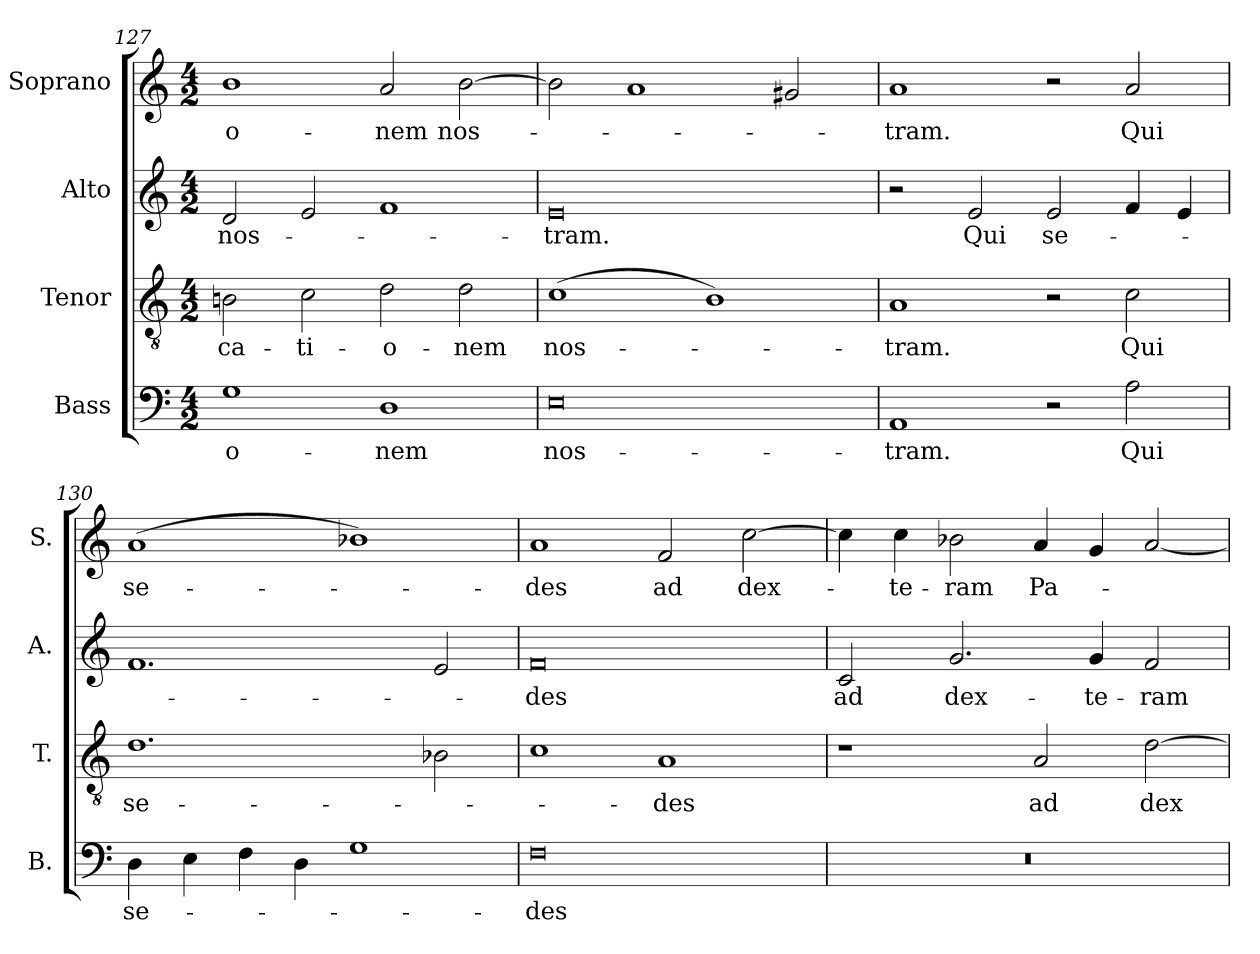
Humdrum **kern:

**kern	**text	**kern	**text	**kern	**text	**kern	**text
*part4	*part4	*part3	*part3	*part2	*part2	*part1	*part1
*staff4	*staff4	*staff3	*staff3	*staff2	*staff2	*staff1	*staff1
*I"Bass	*	*I"Tenor	*	*I"Alto	*	*I"Soprano	*
*I'B.	*	*I'T.	*	*I'A.	*	*I'S.	*
*clefF4	*	*clefGv2	*	*clefG2	*	*clefG2	*
*	*	*ITrd7c12	*	*	*	*	*
*k[]	*	*k[]	*	*k[]	*	*k[]	*
*C:	*	*C:	*	*C:	*	*C:	*
*M4/2	*	*M4/2	*	*M4/2	*	*M4/2	*
=127	=127	=127	=127	=127	=127	=127	=127
!	!LO:LY:b:color=#000000	!	!	!	!	!	!
!	!	!	!LO:LY:b:color=#000000	!	!	!	!
!	!	!	!	!	!LO:LY:b:color=#000000	!	!
!	!	!	!	!	!	!	!LO:LY:b:color=#000000
1Gi	-o-	2BBni\	-ca-	2di/	nos-	1bi	-o-
!	!	!	!LO:LY:b:color=#000000	!	!	!	!
.	.	2Ci\	-ti-	2ei/	.	.	.
!	!LO:LY:b:color=#000000	!	!	!	!	!	!
!	!	!	!LO:LY:b:color=#000000	!	!	!	!
!	!	!	!	!	!	!	!LO:LY:b:color=#000000
1Di	-nem	2Di\	-o-	1fi	.	2ai/	-nem
!	!	!	!LO:LY:b:color=#000000	!	!	!	!
!	!	!	!	!	!	!	!LO:LY:b:color=#000000
.	.	2Di\	-nem	.	.	[2bi\	nos-
=128	=128	=128	=128	=128	=128	=128	=128
!	!LO:LY:b:color=#000000	!	!	!	!	!	!
!	!	!	!LO:LY:b:color=#000000	!	!	!	!
!	!	!	!	!	!LO:LY:b:color=#000000	!	!
0Ei	nos-	(1Ci	nos-	0ei	-tram.	2bi\]	.
.	.	.	.	.	.	1ai	.
.	.	1BBi)	.	.	.	.	.
.	.	.	.	.	.	2g#Xi/	.
=129	=129	=129	=129	=129	=129	=129	=129
!	!LO:LY:b:color=#000000	!	!	!	!	!	!
!	!	!	!LO:LY:b:color=#000000	!	!	!	!
!	!	!	!	!	!	!	!LO:LY:b:color=#000000
1AAi	-tram.	1AAi	-tram.	2r	.	1ai	-tram.
!	!	!	!	!	!LO:LY:b:color=#000000	!	!
.	.	.	.	2ei/	Qui	.	.
!	!	!	!	!	!LO:LY:b:color=#000000	!	!
2r	.	2r	.	2ei/	se-	2r	.
!	!LO:LY:b:color=#000000	!	!	!	!	!	!
!	!	!	!LO:LY:b:color=#000000	!	!	!	!
!	!	!	!	!	!	!	!LO:LY:b:color=#000000
2Ai\	Qui	2Ci\	Qui	4fi/	.	2ai/	Qui
.	.	.	.	4ei/	.	.	.
=130	=130	=130	=130	=130	=130	=130	=130
!	!LO:LY:b:color=#000000	!	!	!	!	!	!
!	!	!	!LO:LY:b:color=#000000	!	!	!	!
!	!	!	!	!	!	!	!LO:LY:b:color=#000000
4Di\	se-	1.Di	se-	1.fi	.	(1ai	se-
4Ei\	.	.	.	.	.	.	.
4Fi\	.	.	.	.	.	.	.
4Di\	.	.	.	.	.	.	.
1Gi	.	.	.	.	.	1b-Xi)	.
.	.	2BB-Xi\	.	2ei/	.	.	.
=131	=131	=131	=131	=131	=131	=131	=131
!	!LO:LY:b:color=#000000	!	!	!	!	!	!
!	!	!	!	!	!LO:LY:b:color=#000000	!	!
!	!	!	!	!	!	!	!LO:LY:b:color=#000000
0Fi	-des	1Ci	.	0fi	-des	1ai	-des
!	!	!	!LO:LY:b:color=#000000	!	!	!	!
!	!	!	!	!	!	!	!LO:LY:b:color=#000000
.	.	1AAi	-des	.	.	2fi/	ad
!	!	!	!	!	!	!	!LO:LY:b:color=#000000
.	.	.	.	.	.	[2cci\	dex-
!!LO:LB:g=z
=132	=132	=132	=132	=132	=132	=132	=132
!LO:N:vis=1	!	!	!	!	!	!	!
!	!	!	!	!	!LO:LY:b:color=#000000	!	!
0r	.	1r	.	2ci/	ad	4cci\]	.
!	!	!	!	!	!	!	!LO:LY:b:color=#000000
.	.	.	.	.	.	4cci\	-te-
!	!	!	!	!	!LO:LY:b:color=#000000	!	!
!	!	!	!	!	!	!	!LO:LY:b:color=#000000
.	.	.	.	2.gi/	dex-	2b-Xi\	-ram
!	!	!	!LO:LY:b:color=#000000	!	!	!	!
!	!	!	!	!	!	!	!LO:LY:b:color=#000000
.	.	2AAi/	ad	.	.	4ai/	Pa-
!	!	!	!	!	!LO:LY:b:color=#000000	!	!
.	.	.	.	4gi/	-te-	4gi/	.
!	!	!	!LO:LY:b:color=#000000	!	!	!	!
!	!	!	!	!	!LO:LY:b:color=#000000	!	!
.	.	[2Di\	dex-	2fi/	-ram	[2ai/	.
=	=	=	=	=	=	=	=
*-	*-	*-	*-	*-	*-	*-	*-
